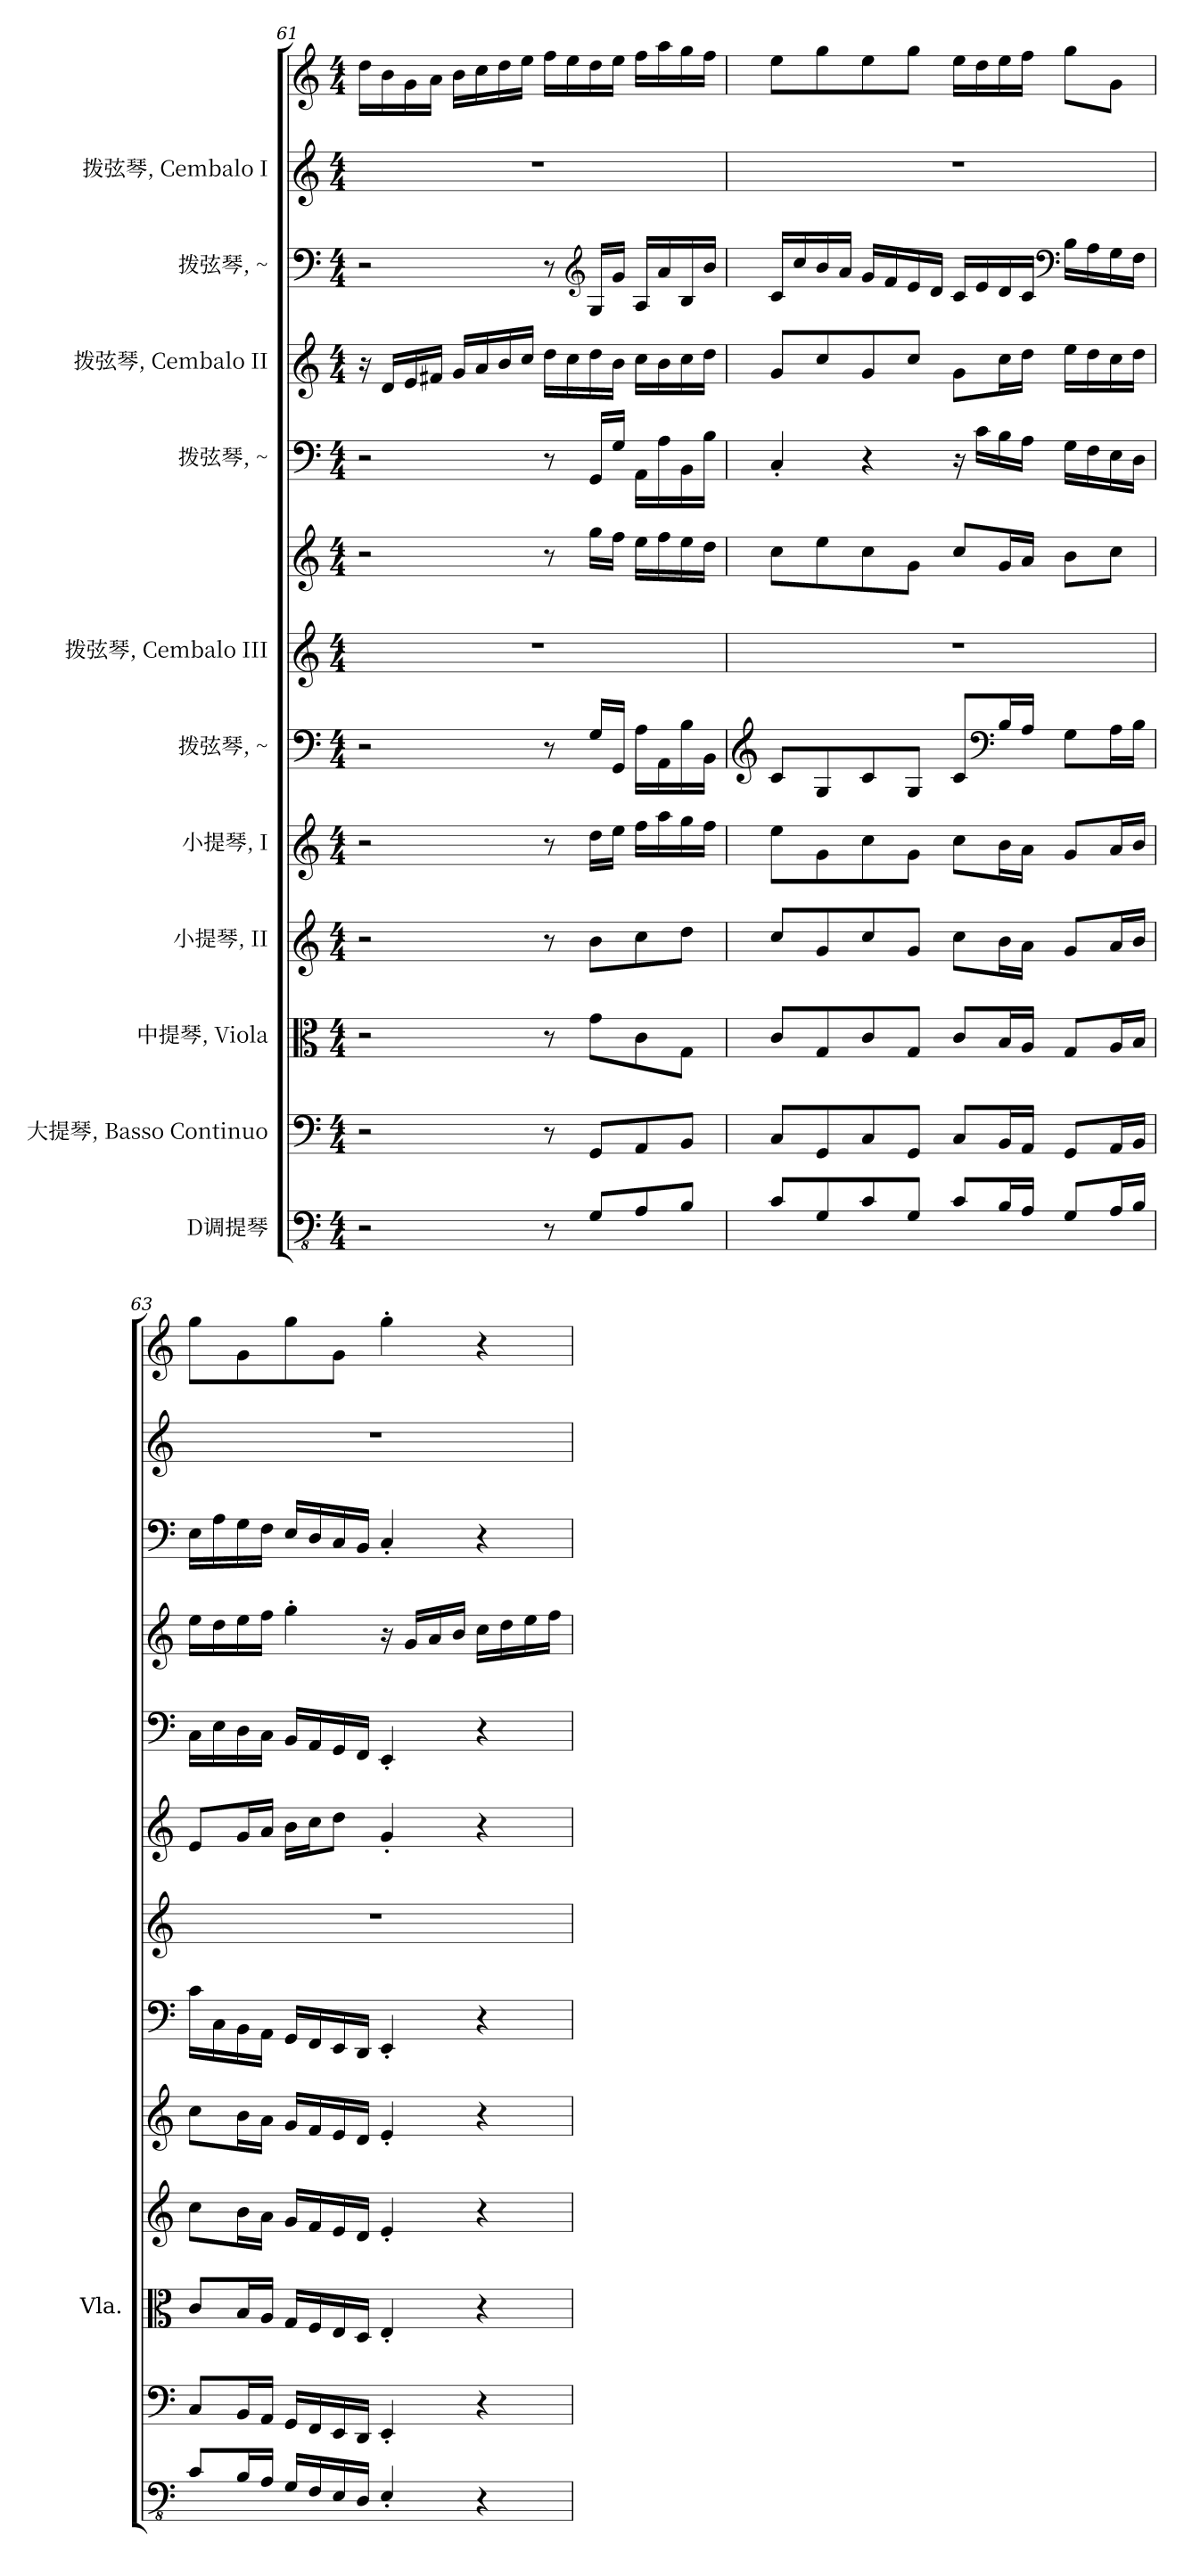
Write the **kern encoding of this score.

**kern	**kern	**kern	**kern	**kern	**kern	**kern	**kern	**kern	**kern	**kern	**kern	**kern
*part11	*part10	*part9	*part8	*part7	*part6	*part5	*part5	*part4	*part3	*part2	*part1	*part1
*staff13	*staff12	*staff11	*staff10	*staff9	*staff8	*staff7	*staff6	*staff5	*staff4	*staff3	*staff2	*staff1
*I"D调提琴	*I"大提琴, Basso Continuo	*I"中提琴, Viola	*I"小提琴, II	*I"小提琴, I	*I"拨弦琴, ~	*I"拨弦琴, Cembalo III	*	*I"拨弦琴, ~	*I"拨弦琴, Cembalo II	*I"拨弦琴, ~	*I"拨弦琴, Cembalo I	*
*	*	*I'Vla.	*	*	*	*	*	*	*	*	*	*
*clefFv4	*clefF4	*clefC3	*clefG2	*clefG2	*clefF4	*clefG2	*clefG2	*clefF4	*clefG2	*clefF4	*clefG2	*clefG2
*ITrd7c12	*	*	*	*	*	*	*	*	*	*	*	*
*k[]	*k[]	*k[]	*k[]	*k[]	*k[]	*k[]	*k[]	*k[]	*k[]	*k[]	*k[]	*k[]
*M4/4	*M4/4	*M4/4	*M4/4	*M4/4	*M4/4	*M4/4	*M4/4	*M4/4	*M4/4	*M4/4	*M4/4	*M4/4
=61	=61	=61	=61	=61	=61	=61	=61	=61	=61	=61	=61	=61
2r	2r	2r	2r	2r	2r	1r	2r	2r	16r	2r	1r	16dd\LL
.	.	.	.	.	.	.	.	.	16d/LL	.	.	16b\
.	.	.	.	.	.	.	.	.	16e/	.	.	16g\
.	.	.	.	.	.	.	.	.	16f#X/JJ	.	.	16a\JJ
.	.	.	.	.	.	.	.	.	16g/LL	.	.	16b\LL
.	.	.	.	.	.	.	.	.	16a/	.	.	16cc\
.	.	.	.	.	.	.	.	.	16b/	.	.	16dd\
.	.	.	.	.	.	.	.	.	16cc/JJ	.	.	16ee\JJ
8r	8r	8r	8r	8r	8r	.	8r	8r	16dd\LL	8r	.	16ff\LL
.	.	.	.	.	.	.	.	.	16cc\	.	.	16ee\
*	*	*	*	*	*	*	*	*	*	*clefG2	*	*
8GGG/L	8GG/L	8g\L	8b\L	16dd\LL	16G/LL	.	16gg\LL	16GG/LL	16dd\	16G/LL	.	16dd\
.	.	.	.	16ee\JJ	16GG/JJ	.	16ff\JJ	16G/JJ	16b\JJ	16g/JJ	.	16ee\JJ
8AAA/	8AA/	8c\	8cc\	16ff\LL	16A\LL	.	16ee\LL	16AA\LL	16cc\LL	16A/LL	.	16ff\LL
.	.	.	.	16aa\	16AA\	.	16ff\	16A\	16b\	16a/	.	16aa\
8BBB/J	8BB/J	8G\J	8dd\J	16gg\	16B\	.	16ee\	16BB\	16cc\	16B/	.	16gg\
.	.	.	.	16ff\JJ	16BB\JJ	.	16dd\JJ	16B\JJ	16dd\JJ	16b/JJ	.	16ff\JJ
!!LO:PB:g=z
=62	=62	=62	=62	=62	=62	=62	=62	=62	=62	=62	=62	=62
*	*	*	*	*	*clefG2	*	*	*	*	*	*	*
8CC/L	8C/L	8c/L	8cc/L	8ee\L	8c/L	1r	8cc\L	4C'/	8g/L	16c/LL	1r	8ee\L
.	.	.	.	.	.	.	.	.	.	16cc/	.	.
8GGG/	8GG/	8G/	8g/	8g\	8G/	.	8ee\	.	8cc/	16b/	.	8gg\
.	.	.	.	.	.	.	.	.	.	16a/JJ	.	.
8CC/	8C/	8c/	8cc/	8cc\	8c/	.	8cc\	4r	8g/	16g/LL	.	8ee\
.	.	.	.	.	.	.	.	.	.	16f/	.	.
8GGG/J	8GG/J	8G/J	8g/J	8g\J	8G/J	.	8g\J	.	8cc/J	16e/	.	8gg\J
.	.	.	.	.	.	.	.	.	.	16d/JJ	.	.
8CC/L	8C/L	8c/L	8cc\L	8cc\L	8c/L	.	8cc/L	16r	8g\L	16c/LL	.	16ee\LL
.	.	.	.	.	.	.	.	16c\LL	.	16e/	.	16dd\
*	*	*	*	*	*clefF4	*	*	*	*	*	*	*
16BBB/L	16BB/L	16B/L	16b\L	16b\L	16B/L	.	16g/L	16B\	16cc\L	16d/	.	16ee\
16AAA/JJ	16AA/JJ	16A/JJ	16a\JJ	16a\JJ	16A/JJ	.	16a/JJ	16A\JJ	16dd\JJ	16c/JJ	.	16ff\JJ
*	*	*	*	*	*	*	*	*	*	*clefF4	*	*
8GGG/L	8GG/L	8G/L	8g/L	8g/L	8G\L	.	8b\L	16G\LL	16ee\LL	16B\LL	.	8gg\L
.	.	.	.	.	.	.	.	16F\	16dd\	16A\	.	.
16AAA/L	16AA/L	16A/L	16a/L	16a/L	16A\L	.	8cc\J	16E\	16cc\	16G\	.	8g\J
16BBB/JJ	16BB/JJ	16B/JJ	16b/JJ	16b/JJ	16B\JJ	.	.	16D\JJ	16dd\JJ	16F\JJ	.	.
=63	=63	=63	=63	=63	=63	=63	=63	=63	=63	=63	=63	=63
8CC/L	8C/L	8c/L	8cc\L	8cc\L	16c\LL	1r	8e/L	16C\LL	16ee\LL	16E\LL	1r	8gg\L
.	.	.	.	.	16C\	.	.	16E\	16dd\	16A\	.	.
16BBB/L	16BB/L	16B/L	16b\L	16b\L	16BB\	.	16g/L	16D\	16ee\	16G\	.	8g\
16AAA/JJ	16AA/JJ	16A/JJ	16a\JJ	16a\JJ	16AA\JJ	.	16a/JJ	16C\JJ	16ff\JJ	16F\JJ	.	.
16GGG/LL	16GG/LL	16G/LL	16g/LL	16g/LL	16GG/LL	.	16b\LL	16BB/LL	4gg'\	16E/LL	.	8gg\
16FFF/	16FF/	16F/	16f/	16f/	16FF/	.	16cc\J	16AA/	.	16D/	.	.
16EEE/	16EE/	16E/	16e/	16e/	16EE/	.	8dd\J	16GG/	.	16C/	.	8g\J
16DDD/JJ	16DD/JJ	16D/JJ	16d/JJ	16d/JJ	16DD/JJ	.	.	16FF/JJ	.	16BB/JJ	.	.
4EEE'/	4EE'/	4E'/	4e'/	4e'/	4EE'/	.	4g'/	4EE'/	16r	4C'/	.	4gg'\
.	.	.	.	.	.	.	.	.	16g/LL	.	.	.
.	.	.	.	.	.	.	.	.	16a/	.	.	.
.	.	.	.	.	.	.	.	.	16b/JJ	.	.	.
4r	4r	4r	4r	4r	4r	.	4r	4r	16cc\LL	4r	.	4r
.	.	.	.	.	.	.	.	.	16dd\	.	.	.
.	.	.	.	.	.	.	.	.	16ee\	.	.	.
.	.	.	.	.	.	.	.	.	16ff\JJ	.	.	.
=	=	=	=	=	=	=	=	=	=	=	=	=
*-	*-	*-	*-	*-	*-	*-	*-	*-	*-	*-	*-	*-
